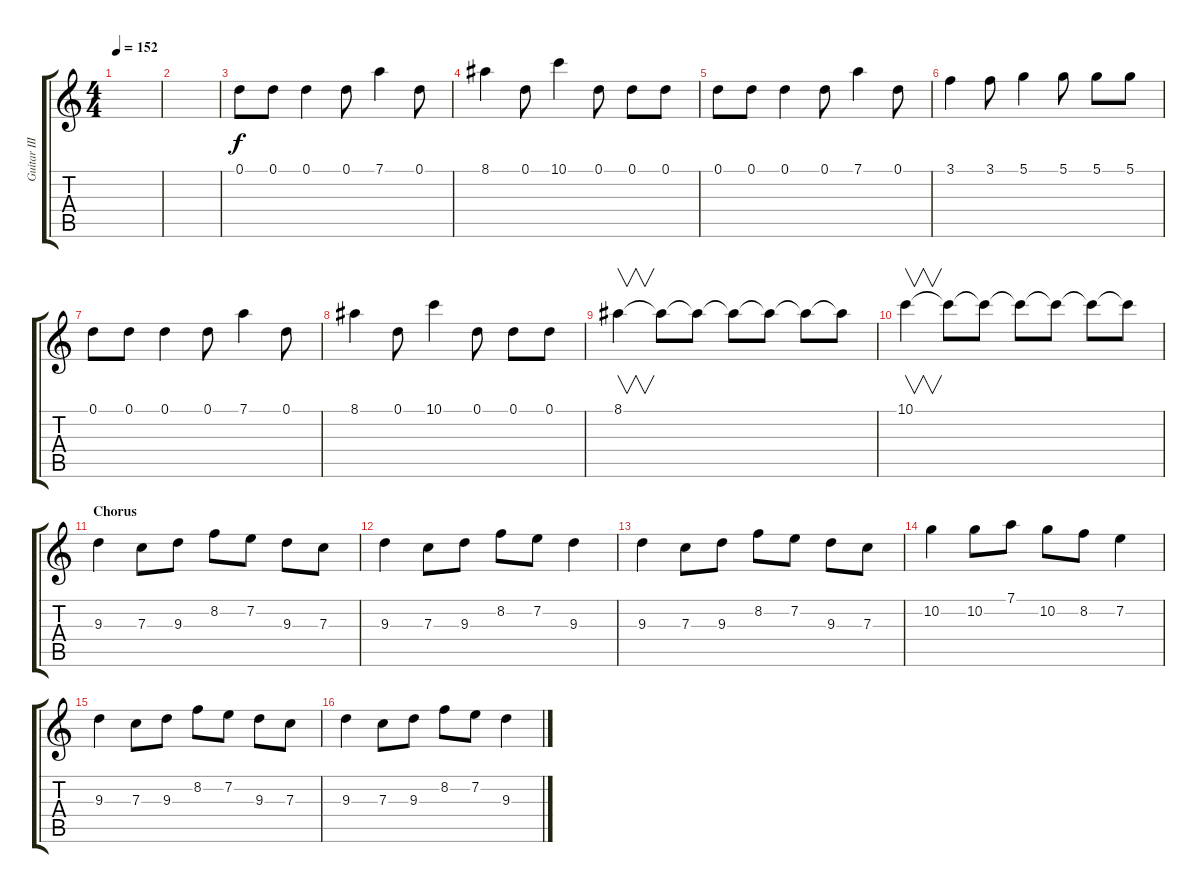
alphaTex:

\track ("Guitar III (Additional)" "Guitar III") {instrument distortionguitar}
\staff {score tabs}
\tuning (D4 A3 F3 C3 G2 D2) {hide}
\ts (4 4)
\tempo 152
\clef g2
\ks c
|
|
0.1.8{dy f volume 10} 0.1.8 0.1.4 0.1.8 7.1.4 0.1.8 |
8.1.4 0.1.8 10.1.4 0.1.8 0.1.8 0.1.8 |
0.1.8 0.1.8 0.1.4 0.1.8 7.1.4 0.1.8 |
3.1.4 3.1.8 5.1.4 5.1.8 5.1.8 5.1.8 |
0.1.8 0.1.8 0.1.4 0.1.8 7.1.4 0.1.8 |
8.1.4 0.1.8 10.1.4 0.1.8 0.1.8 0.1.8 |
8.1.4{v} 8.1{t}.8 8.1{t}.8 8.1{t}.8 8.1{t}.8 8.1{t}.8 8.1{t}.8 |
10.1.4{v} 10.1{t}.8 10.1{t}.8 10.1{t}.8 10.1{t}.8 10.1{t}.8 10.1{t}.8 |
\section ("" "Chorus")
9.3.4{volume 14} 7.3.8 9.3.8 8.2.8 7.2.8 9.3.8 7.3.8 |
9.3.4{volume 14} 7.3.8 9.3.8 8.2.8 7.2.8 9.3.4 |
9.3.4{volume 14} 7.3.8 9.3.8 8.2.8 7.2.8 9.3.8 7.3.8 |
10.2.4 10.2.8 7.1.8 10.2.8 8.2.8 7.2.4 |
9.3.4{volume 14} 7.3.8 9.3.8 8.2.8 7.2.8 9.3.8 7.3.8 |
9.3.4{volume 14} 7.3.8 9.3.8 8.2.8 7.2.8 9.3.4
